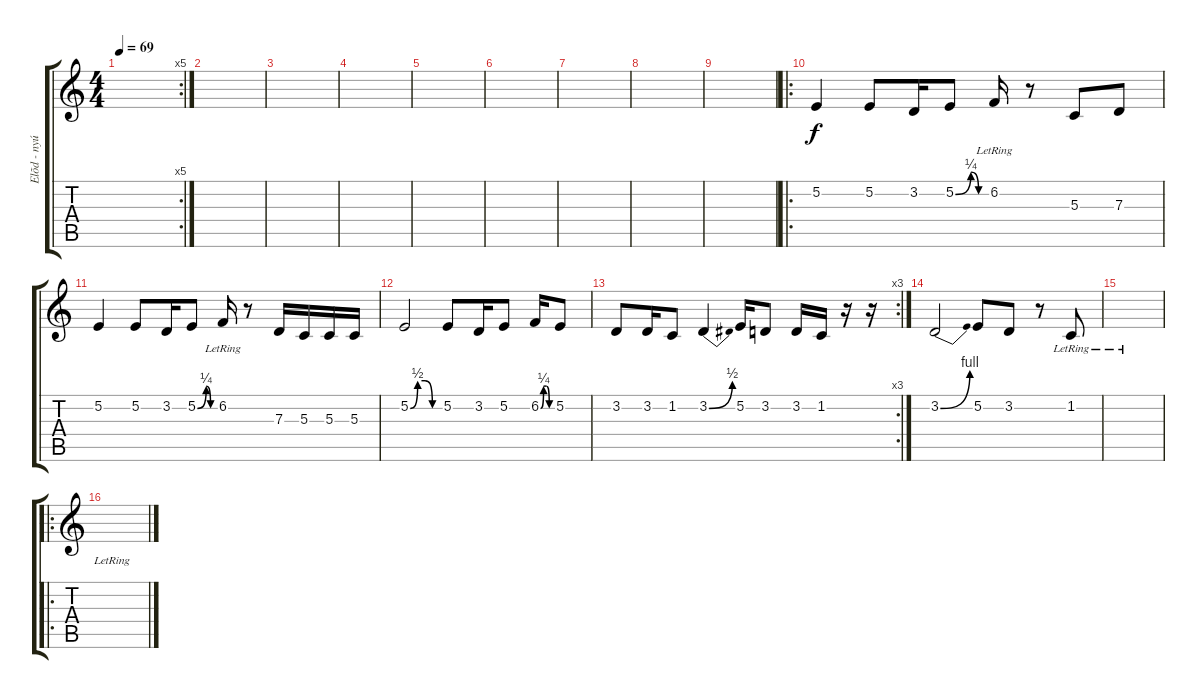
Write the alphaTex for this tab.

\track ("Elõd - nyújtás nem kell :D" "Elõd - nyú") {instrument flute}
\staff {score tabs}
\tuning (E4 B3 G3 D3 A2 E2) {hide}
\rc 5
\ts (4 4)
\tempo 69
\clef g2
\ks c
|
|
|
|
|
|
|
|
|
\ro
5.2.4 5.2.8 3.2.16 5.2{be (custom 0 0 30 1 45 0 60 0)}.8 6.2{lr}.16 r.8 5.3.8 7.3.8 |
5.2.4 5.2.8 3.2.16 5.2{be (custom 0 0 30 1 45 0 60 0)}.8 6.2{lr}.16 r.8 7.3.16 5.3.16 5.3.16 5.3.16 |
5.2{be (custom 0 0 15 2 30 2 45 0 60 0)}.2 5.2.8 3.2.16 5.2.8 6.2{be (custom 0 0 15 1 30 1 45 0 60 0)}.16 5.2.8 |
\rc 3
3.2.8 3.2.16 1.2.8 3.2{be (bend 0 0 60 2)}.4 5.2.16 3.2.8 3.2.16 1.2.16 r.16 r.16 |
3.2{be (bend 0 0 60 4)}.2 5.2.8 3.2.8 r.8 1.2{lr}.8 |
|
\ro
